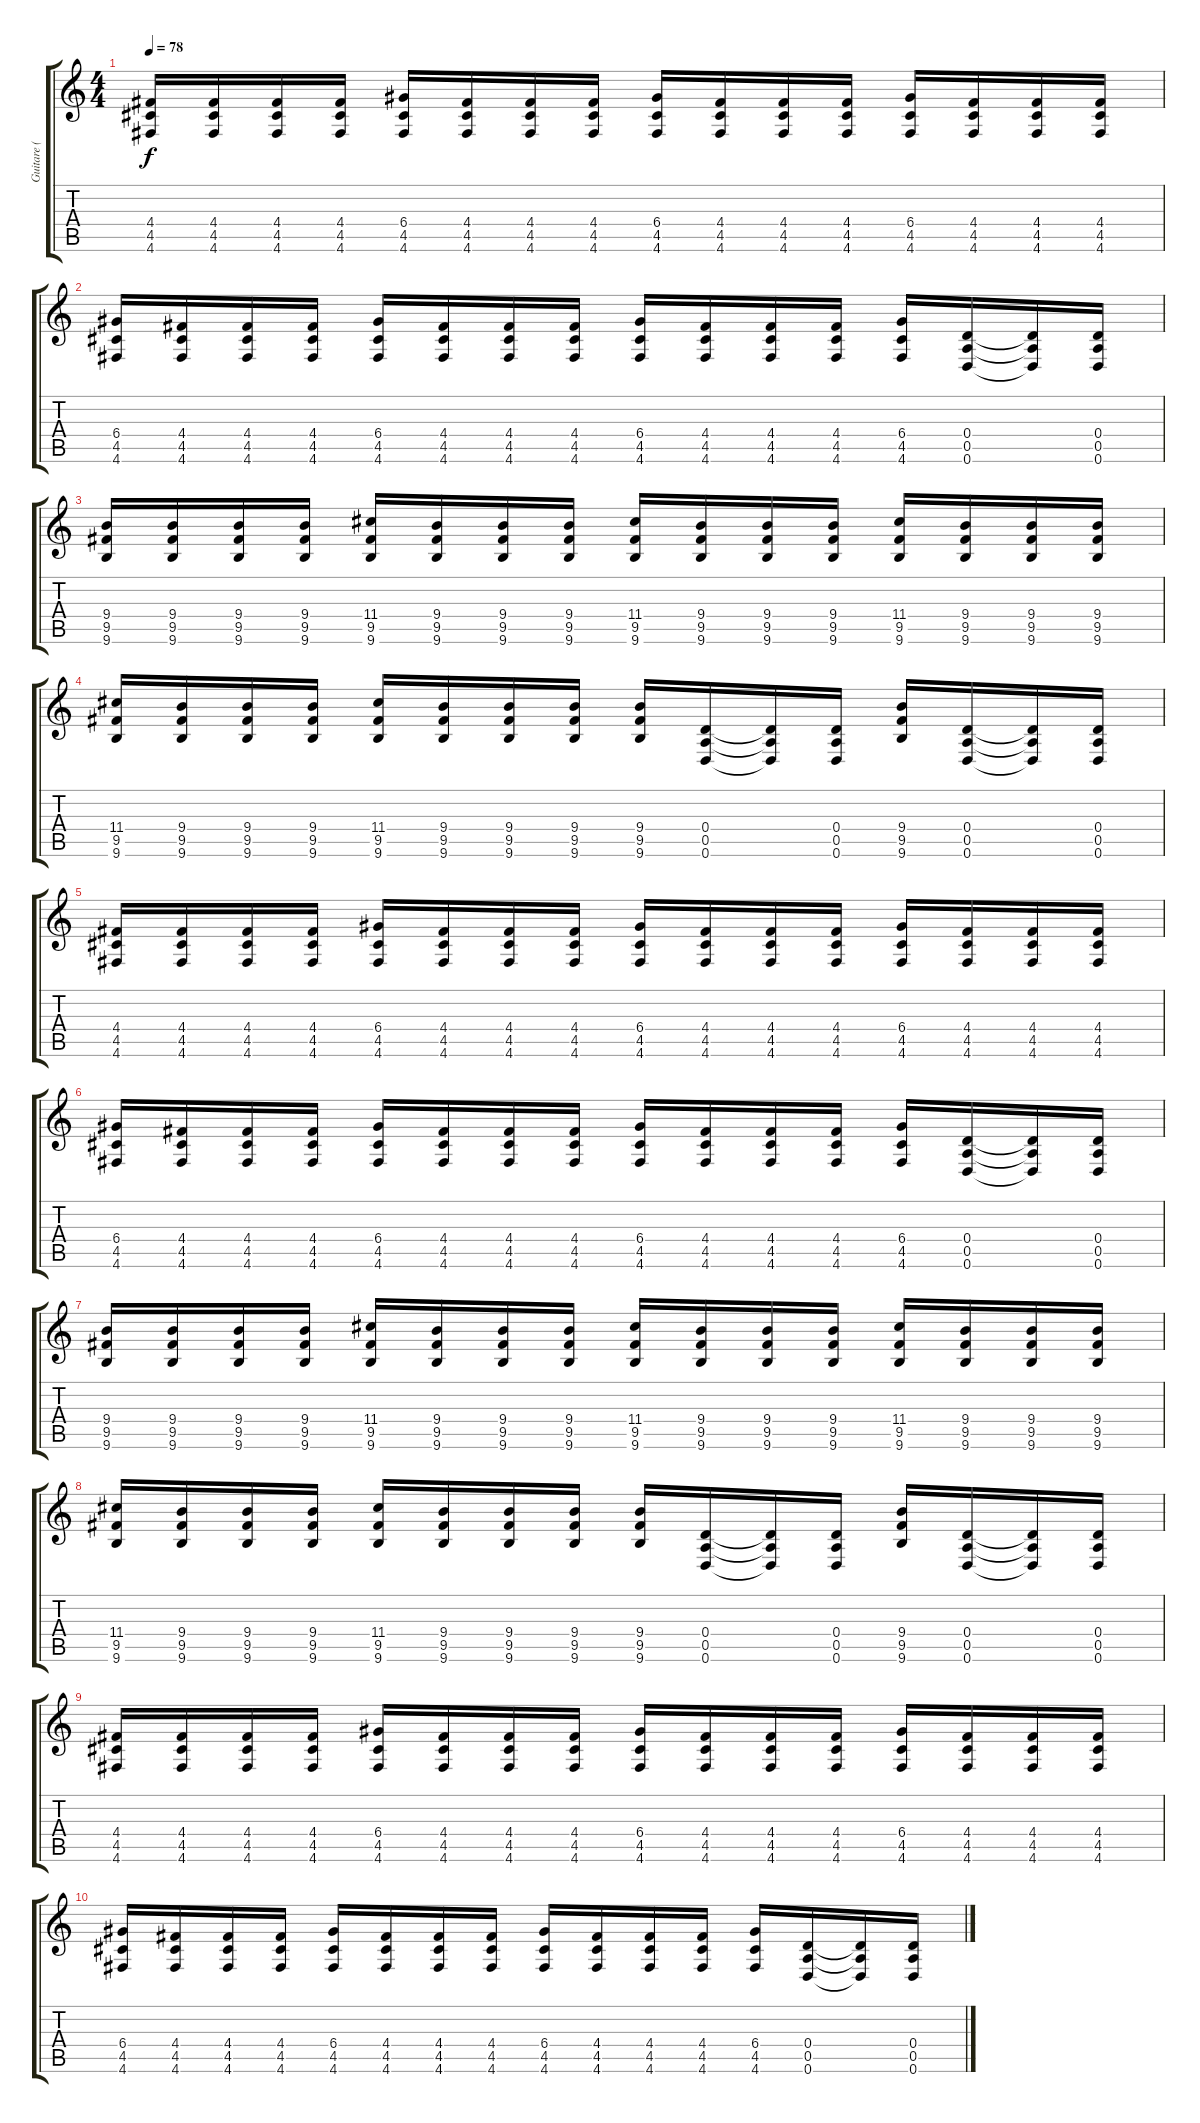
\track ("Guitare ( Olivier )" "Guitare ( ") {instrument distortionguitar}
\staff {score tabs}
\tuning (E4 B3 G3 D3 A2 D2) {hide}
\ts (4 4)
\tempo 78
\clef g2
\ks c
(4.4 4.5 4.6).16{dy f} (4.4 4.5 4.6).16 (4.4 4.5 4.6).16 (4.4 4.5 4.6).16 (6.4 4.5 4.6).16 (4.4 4.5 4.6).16 (4.4 4.5 4.6).16 (4.4 4.5 4.6).16 (6.4 4.5 4.6).16 (4.4 4.5 4.6).16 (4.4 4.5 4.6).16 (4.4 4.5 4.6).16 (6.4 4.5 4.6).16 (4.4 4.5 4.6).16 (4.4 4.5 4.6).16 (4.4 4.5 4.6).16 |
(6.4 4.5 4.6).16 (4.4 4.5 4.6).16 (4.4 4.5 4.6).16 (4.4 4.5 4.6).16 (6.4 4.5 4.6).16 (4.4 4.5 4.6).16 (4.4 4.5 4.6).16 (4.4 4.5 4.6).16 (6.4 4.5 4.6).16 (4.4 4.5 4.6).16 (4.4 4.5 4.6).16 (4.4 4.5 4.6).16 (6.4 4.5 4.6).16 (0.4 0.5 0.6).16 (0.4{t} 0.5{t} 0.6{t}).16 (0.4 0.5 0.6).16 |
(9.4 9.5 9.6).16 (9.4 9.5 9.6).16 (9.4 9.5 9.6).16 (9.4 9.5 9.6).16 (11.4 9.5 9.6).16 (9.4 9.5 9.6).16 (9.4 9.5 9.6).16 (9.4 9.5 9.6).16 (11.4 9.5 9.6).16 (9.4 9.5 9.6).16 (9.4 9.5 9.6).16 (9.4 9.5 9.6).16 (11.4 9.5 9.6).16 (9.4 9.5 9.6).16 (9.4 9.5 9.6).16 (9.4 9.5 9.6).16 |
(11.4 9.5 9.6).16 (9.4 9.5 9.6).16 (9.4 9.5 9.6).16 (9.4 9.5 9.6).16 (11.4 9.5 9.6).16 (9.4 9.5 9.6).16 (9.4 9.5 9.6).16 (9.4 9.5 9.6).16 (9.4 9.5 9.6).16 (0.4 0.5 0.6).16 (0.4{t} 0.5{t} 0.6{t}).16 (0.4 0.5 0.6).16 (9.4 9.5 9.6).16 (0.4 0.5 0.6).16 (0.4{t} 0.5{t} 0.6{t}).16 (0.4 0.5 0.6).16 |
(4.4 4.5 4.6).16 (4.4 4.5 4.6).16 (4.4 4.5 4.6).16 (4.4 4.5 4.6).16 (6.4 4.5 4.6).16 (4.4 4.5 4.6).16 (4.4 4.5 4.6).16 (4.4 4.5 4.6).16 (6.4 4.5 4.6).16 (4.4 4.5 4.6).16 (4.4 4.5 4.6).16 (4.4 4.5 4.6).16 (6.4 4.5 4.6).16 (4.4 4.5 4.6).16 (4.4 4.5 4.6).16 (4.4 4.5 4.6).16 |
(6.4 4.5 4.6).16 (4.4 4.5 4.6).16 (4.4 4.5 4.6).16 (4.4 4.5 4.6).16 (6.4 4.5 4.6).16 (4.4 4.5 4.6).16 (4.4 4.5 4.6).16 (4.4 4.5 4.6).16 (6.4 4.5 4.6).16 (4.4 4.5 4.6).16 (4.4 4.5 4.6).16 (4.4 4.5 4.6).16 (6.4 4.5 4.6).16 (0.4 0.5 0.6).16 (0.4{t} 0.5{t} 0.6{t}).16 (0.4 0.5 0.6).16 |
(9.4 9.5 9.6).16 (9.4 9.5 9.6).16 (9.4 9.5 9.6).16 (9.4 9.5 9.6).16 (11.4 9.5 9.6).16 (9.4 9.5 9.6).16 (9.4 9.5 9.6).16 (9.4 9.5 9.6).16 (11.4 9.5 9.6).16 (9.4 9.5 9.6).16 (9.4 9.5 9.6).16 (9.4 9.5 9.6).16 (11.4 9.5 9.6).16 (9.4 9.5 9.6).16 (9.4 9.5 9.6).16 (9.4 9.5 9.6).16 |
(11.4 9.5 9.6).16 (9.4 9.5 9.6).16 (9.4 9.5 9.6).16 (9.4 9.5 9.6).16 (11.4 9.5 9.6).16 (9.4 9.5 9.6).16 (9.4 9.5 9.6).16 (9.4 9.5 9.6).16 (9.4 9.5 9.6).16 (0.4 0.5 0.6).16 (0.4{t} 0.5{t} 0.6{t}).16 (0.4 0.5 0.6).16 (9.4 9.5 9.6).16 (0.4 0.5 0.6).16 (0.4{t} 0.5{t} 0.6{t}).16 (0.4 0.5 0.6).16 |
(4.4 4.5 4.6).16 (4.4 4.5 4.6).16 (4.4 4.5 4.6).16 (4.4 4.5 4.6).16 (6.4 4.5 4.6).16 (4.4 4.5 4.6).16 (4.4 4.5 4.6).16 (4.4 4.5 4.6).16 (6.4 4.5 4.6).16 (4.4 4.5 4.6).16 (4.4 4.5 4.6).16 (4.4 4.5 4.6).16 (6.4 4.5 4.6).16 (4.4 4.5 4.6).16 (4.4 4.5 4.6).16 (4.4 4.5 4.6).16 |
(6.4 4.5 4.6).16 (4.4 4.5 4.6).16 (4.4 4.5 4.6).16 (4.4 4.5 4.6).16 (6.4 4.5 4.6).16 (4.4 4.5 4.6).16 (4.4 4.5 4.6).16 (4.4 4.5 4.6).16 (6.4 4.5 4.6).16 (4.4 4.5 4.6).16 (4.4 4.5 4.6).16 (4.4 4.5 4.6).16 (6.4 4.5 4.6).16 (0.4 0.5 0.6).16 (0.4{t} 0.5{t} 0.6{t}).16 (0.4 0.5 0.6).16
